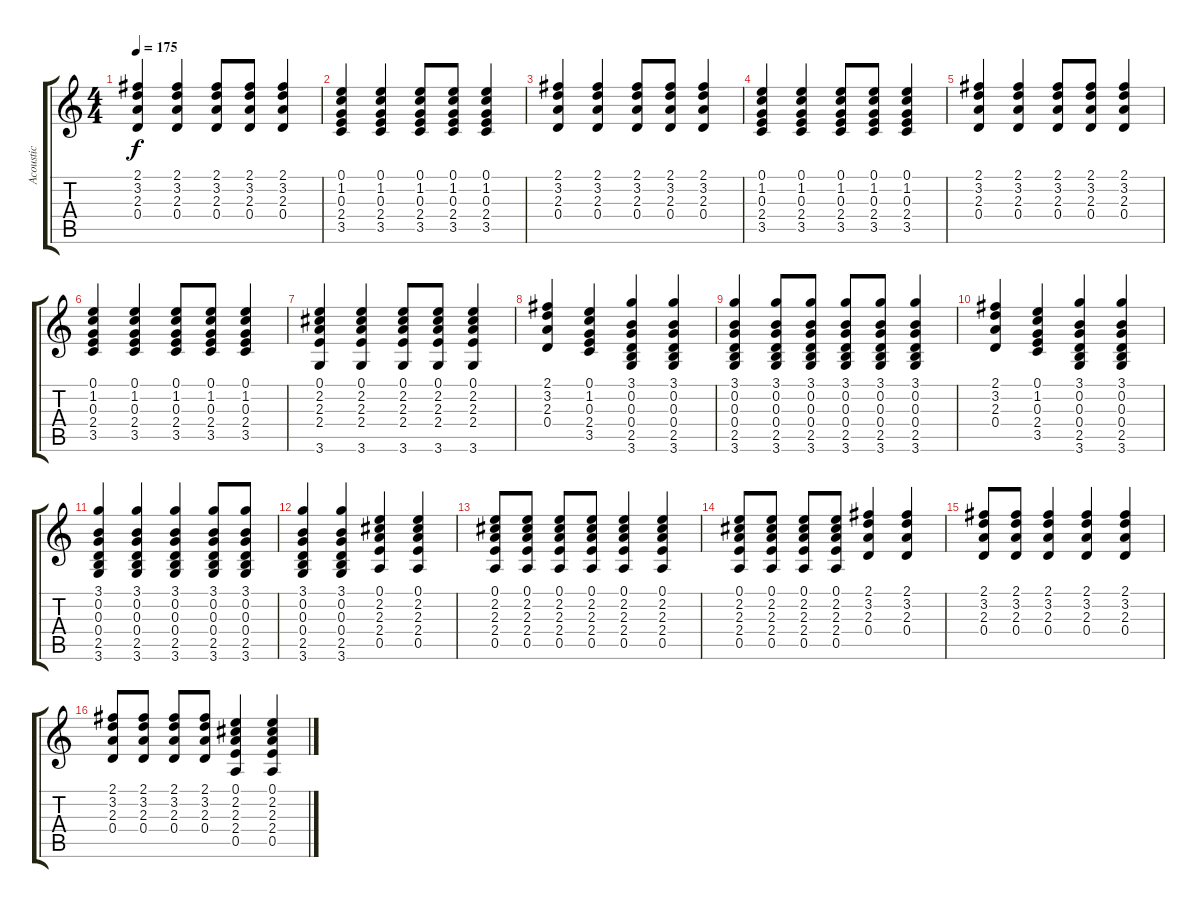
\track ("Acoustic" "Acoustic") {instrument acousticguitarsteel}
\staff {score tabs}
\tuning (E4 B3 G3 D3 A2 E2) {hide}
\ts (4 4)
\tempo 175
\clef g2
\ks c
(2.1 3.2 2.3 0.4).4{dy f} (2.1 3.2 2.3 0.4).4 (2.1 3.2 2.3 0.4).8 (2.1 3.2 2.3 0.4).8 (2.1 3.2 2.3 0.4).4 |
(0.1 1.2 0.3 2.4 3.5).4 (0.1 1.2 0.3 2.4 3.5).4 (0.1 1.2 0.3 2.4 3.5).8 (0.1 1.2 0.3 2.4 3.5).8 (0.1 1.2 0.3 2.4 3.5).4 |
(2.1 3.2 2.3 0.4).4 (2.1 3.2 2.3 0.4).4 (2.1 3.2 2.3 0.4).8 (2.1 3.2 2.3 0.4).8 (2.1 3.2 2.3 0.4).4 |
(0.1 1.2 0.3 2.4 3.5).4 (0.1 1.2 0.3 2.4 3.5).4 (0.1 1.2 0.3 2.4 3.5).8 (0.1 1.2 0.3 2.4 3.5).8 (0.1 1.2 0.3 2.4 3.5).4 |
(2.1 3.2 2.3 0.4).4 (2.1 3.2 2.3 0.4).4 (2.1 3.2 2.3 0.4).8 (2.1 3.2 2.3 0.4).8 (2.1 3.2 2.3 0.4).4 |
(0.1 1.2 0.3 2.4 3.5).4 (0.1 1.2 0.3 2.4 3.5).4 (0.1 1.2 0.3 2.4 3.5).8 (0.1 1.2 0.3 2.4 3.5).8 (0.1 1.2 0.3 2.4 3.5).4 |
(0.1 2.2 2.3 2.4 3.6).4 (0.1 2.2 2.3 2.4 3.6).4 (0.1 2.2 2.3 2.4 3.6).8 (0.1 2.2 2.3 2.4 3.6).8 (0.1 2.2 2.3 2.4 3.6).4 |
(2.1 3.2 2.3 0.4).4 (0.1 1.2 0.3 2.4 3.5).4 (3.1 0.2 0.3 0.4 2.5 3.6).4 (3.1 0.2 0.3 0.4 2.5 3.6).4 |
(3.1 0.2 0.3 0.4 2.5 3.6).4 (3.1 0.2 0.3 0.4 2.5 3.6).8 (3.1 0.2 0.3 0.4 2.5 3.6).8 (3.1 0.2 0.3 0.4 2.5 3.6).8 (3.1 0.2 0.3 0.4 2.5 3.6).8 (3.1 0.2 0.3 0.4 2.5 3.6).4 |
(2.1 3.2 2.3 0.4).4 (0.1 1.2 0.3 2.4 3.5).4 (3.1 0.2 0.3 0.4 2.5 3.6).4 (3.1 0.2 0.3 0.4 2.5 3.6).4 |
(3.1 0.2 0.3 0.4 2.5 3.6).4 (3.1 0.2 0.3 0.4 2.5 3.6).4 (3.1 0.2 0.3 0.4 2.5 3.6).4 (3.1 0.2 0.3 0.4 2.5 3.6).8 (3.1 0.2 0.3 0.4 2.5 3.6).8 |
(3.1 0.2 0.3 0.4 2.5 3.6).4 (3.1 0.2 0.3 0.4 2.5 3.6).4 (0.1 2.2 2.3 2.4 0.5).4 (0.1 2.2 2.3 2.4 0.5).4 |
(0.1 2.2 2.3 2.4 0.5).8 (0.1 2.2 2.3 2.4 0.5).8 (0.1 2.2 2.3 2.4 0.5).8 (0.1 2.2 2.3 2.4 0.5).8 (0.1 2.2 2.3 2.4 0.5).4 (0.1 2.2 2.3 2.4 0.5).4 |
(0.1 2.2 2.3 2.4 0.5).8 (0.1 2.2 2.3 2.4 0.5).8 (0.1 2.2 2.3 2.4 0.5).8 (0.1 2.2 2.3 2.4 0.5).8 (2.1 3.2 2.3 0.4).4 (2.1 3.2 2.3 0.4).4 |
(2.1 3.2 2.3 0.4).8 (2.1 3.2 2.3 0.4).8 (2.1 3.2 2.3 0.4).4 (2.1 3.2 2.3 0.4).4 (2.1 3.2 2.3 0.4).4 |
(2.1 3.2 2.3 0.4).8 (2.1 3.2 2.3 0.4).8 (2.1 3.2 2.3 0.4).8 (2.1 3.2 2.3 0.4).8 (0.1 2.2 2.3 2.4 0.5).4 (0.1 2.2 2.3 2.4 0.5).4
